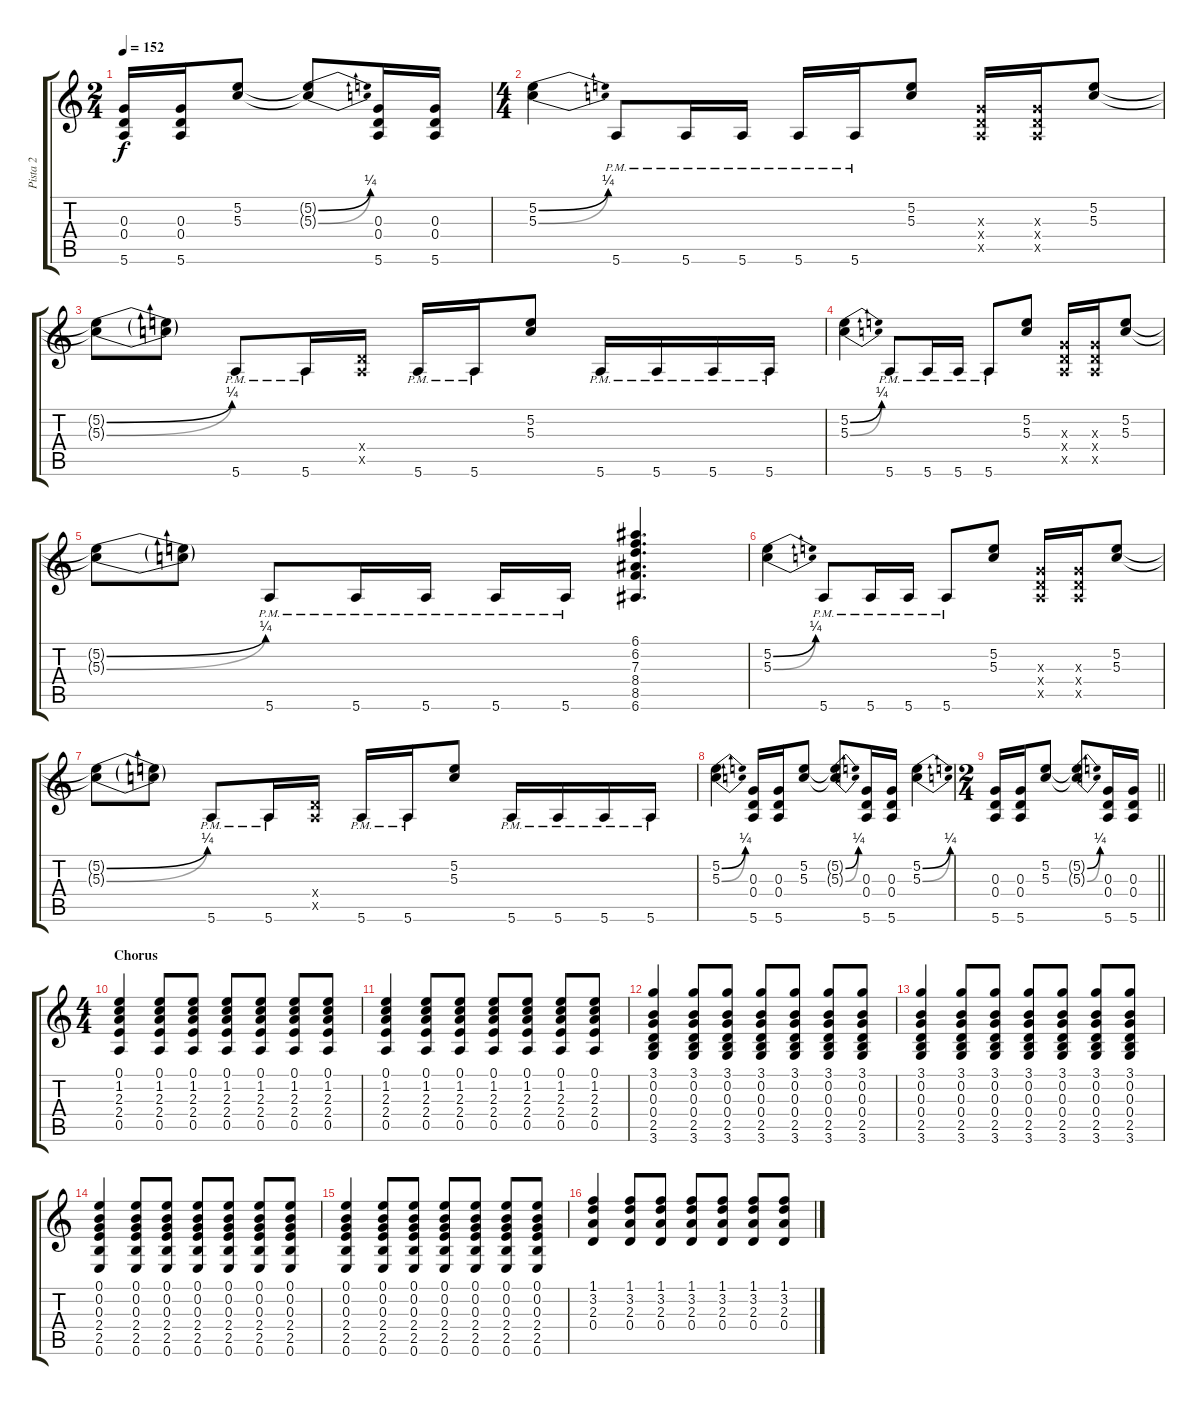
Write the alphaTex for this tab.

\track ("Pista 2" "Pista 2") {instrument overdrivenguitar}
\staff {score tabs}
\tuning (E4 B3 G3 D3 A2 E2) {hide}
\ts (2 4)
\tempo 152
\clef g2
\ks c
(0.3 0.4 5.6).16{dy f} (0.3 0.4 5.6).16 (5.2 5.3).8 (5.2{be (bend 0 0 60 1) t} 5.3{be (bend 0 0 60 1) t}).8 (0.3 0.4 5.6).16 (0.3 0.4 5.6).16 |
\ts (4 4)
(5.2{be (bend 0 0 60 1)} 5.3{be (bend 0 0 60 1)}).4 5.6{pm}.8 5.6{pm}.16 5.6{pm}.16 5.6{pm}.16 5.6{pm}.16 (5.2 5.3).8 (0.3{x} 0.4{x} 0.5{x}).16 (0.3{x} 0.4{x} 0.5{x}).16 (5.2 5.3).8 |
(5.2{be (bend 0 0 60 1) t} 5.3{be (bend 0 0 60 1) t}).8 (5.2{t} 5.3{t}).8 5.6{pm}.8 5.6{pm}.16 (0.4{x} 0.5{x}).16 5.6{pm}.16 5.6{pm}.16 (5.2 5.3).8 5.6{pm}.16 5.6{pm}.16 5.6{pm}.16 5.6{pm}.16 |
(5.2{be (bend 0 0 60 1)} 5.3{be (bend 0 0 60 1)}).4 5.6{pm}.8 5.6{pm}.16 5.6{pm}.16 5.6{pm}.8 (5.2 5.3).8 (0.3{x} 0.4{x} 0.5{x}).16 (0.3{x} 0.4{x} 0.5{x}).16 (5.2 5.3).8 |
(5.2{be (bend 0 0 60 1) t} 5.3{be (bend 0 0 60 1) t}).8 (5.2{t} 5.3{t}).8 5.6{pm}.8 5.6{pm}.16 5.6{pm}.16 5.6{pm}.16 5.6{pm}.16 (6.1 6.2 7.3 8.4 8.5 6.6).4{d} |
(5.2{be (bend 0 0 60 1)} 5.3{be (bend 0 0 60 1)}).4 5.6{pm}.8 5.6{pm}.16 5.6{pm}.16 5.6{pm}.8 (5.2 5.3).8 (0.3{x} 0.4{x} 0.5{x}).16 (0.3{x} 0.4{x} 0.5{x}).16 (5.2 5.3).8 |
(5.2{be (bend 0 0 60 1) t} 5.3{be (bend 0 0 60 1) t}).8 (5.2{t} 5.3{t}).8 5.6{pm}.8 5.6{pm}.16 (0.4{x} 0.5{x}).16 5.6{pm}.16 5.6{pm}.16 (5.2 5.3).8 5.6{pm}.16 5.6{pm}.16 5.6{pm}.16 5.6{pm}.16 |
(5.2{be (bend 0 0 60 1)} 5.3{be (bend 0 0 60 1)}).4 (0.3 0.4 5.6).16 (0.3 0.4 5.6).16 (5.2 5.3).8 (5.2{be (bend 0 0 60 1) t} 5.3{be (bend 0 0 60 1) t}).8 (0.3 0.4 5.6).16 (0.3 0.4 5.6).16 (5.2{be (bend 0 0 60 1)} 5.3{be (bend 0 0 60 1)}).4 |
\ts (2 4)
\barLineRight lightlight
(0.3 0.4 5.6).16 (0.3 0.4 5.6).16 (5.2 5.3).8 (5.2{be (bend 0 0 60 1) t} 5.3{be (bend 0 0 60 1) t}).8 (0.3 0.4 5.6).16 (0.3 0.4 5.6).16 |
\ts (4 4)
\section ("" "Chorus")
(0.1 1.2 2.3 2.4 0.5).4 (0.1 1.2 2.3 2.4 0.5).8 (0.1 1.2 2.3 2.4 0.5).8 (0.1 1.2 2.3 2.4 0.5).8 (0.1 1.2 2.3 2.4 0.5).8 (0.1 1.2 2.3 2.4 0.5).8 (0.1 1.2 2.3 2.4 0.5).8 |
(0.1 1.2 2.3 2.4 0.5).4 (0.1 1.2 2.3 2.4 0.5).8 (0.1 1.2 2.3 2.4 0.5).8 (0.1 1.2 2.3 2.4 0.5).8 (0.1 1.2 2.3 2.4 0.5).8 (0.1 1.2 2.3 2.4 0.5).8 (0.1 1.2 2.3 2.4 0.5).8 |
(3.1 0.2 0.3 0.4 2.5 3.6).4 (3.1 0.2 0.3 0.4 2.5 3.6).8 (3.1 0.2 0.3 0.4 2.5 3.6).8 (3.1 0.2 0.3 0.4 2.5 3.6).8 (3.1 0.2 0.3 0.4 2.5 3.6).8 (3.1 0.2 0.3 0.4 2.5 3.6).8 (3.1 0.2 0.3 0.4 2.5 3.6).8 |
(3.1 0.2 0.3 0.4 2.5 3.6).4 (3.1 0.2 0.3 0.4 2.5 3.6).8 (3.1 0.2 0.3 0.4 2.5 3.6).8 (3.1 0.2 0.3 0.4 2.5 3.6).8 (3.1 0.2 0.3 0.4 2.5 3.6).8 (3.1 0.2 0.3 0.4 2.5 3.6).8 (3.1 0.2 0.3 0.4 2.5 3.6).8 |
(0.1 0.2 0.3 2.4 2.5 0.6).4 (0.1 0.2 0.3 2.4 2.5 0.6).8 (0.1 0.2 0.3 2.4 2.5 0.6).8 (0.1 0.2 0.3 2.4 2.5 0.6).8 (0.1 0.2 0.3 2.4 2.5 0.6).8 (0.1 0.2 0.3 2.4 2.5 0.6).8 (0.1 0.2 0.3 2.4 2.5 0.6).8 |
(0.1 0.2 0.3 2.4 2.5 0.6).4 (0.1 0.2 0.3 2.4 2.5 0.6).8 (0.1 0.2 0.3 2.4 2.5 0.6).8 (0.1 0.2 0.3 2.4 2.5 0.6).8 (0.1 0.2 0.3 2.4 2.5 0.6).8 (0.1 0.2 0.3 2.4 2.5 0.6).8 (0.1 0.2 0.3 2.4 2.5 0.6).8 |
(1.1 3.2 2.3 0.4).4 (1.1 3.2 2.3 0.4).8 (1.1 3.2 2.3 0.4).8 (1.1 3.2 2.3 0.4).8 (1.1 3.2 2.3 0.4).8 (1.1 3.2 2.3 0.4).8 (1.1 3.2 2.3 0.4).8
